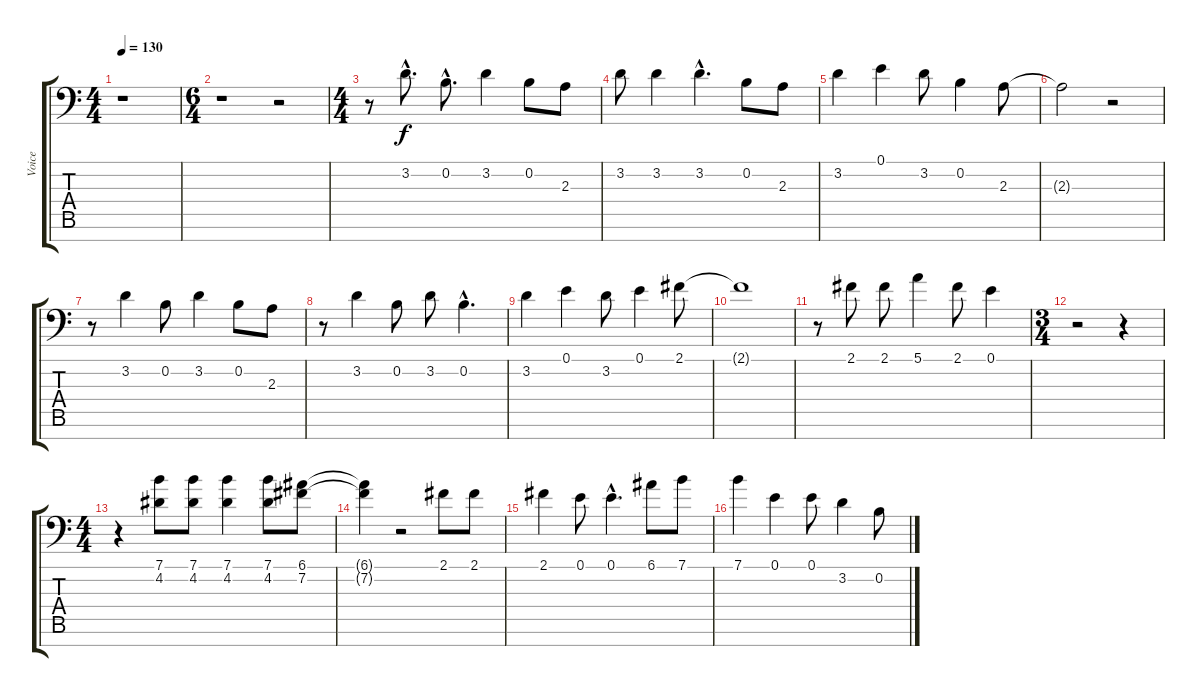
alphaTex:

\track ("Voice" "Voice") {instrument lead6voice}
\staff {score tabs}
\tuning (E4 B3 G3 D3 A2 E2 C-1) {hide}
\ts (4 4)
\tempo 130
\clef f4
\ks c
r.1{dy f} |
\ts (6 4)
r.1 r.2 |
\ts (4 4)
r.8 3.2{hac}.8{d} 0.2{hac}.8{d} 3.2.4 0.2.8 2.3.8 |
3.2.8 3.2.4 3.2{hac}.4{d} 0.2.8 2.3.8 |
3.2.4 0.1.4 3.2.8 0.2.4 2.3.8 |
2.3{t}.2 r.2 |
r.8 3.2.4 0.2.8 3.2.4 0.2.8 2.3.8 |
r.8 3.2.4 0.2.8 3.2.8 0.2{hac}.4{d} |
3.2.4 0.1.4 3.2.8 0.1.4 2.1.8 |
2.1{t}.1 |
r.8 2.1.8 2.1.8 5.1.4 2.1.8 0.1.4 |
\ts (3 4)
r.2 r.4 |
\ts (4 4)
r.4 (7.1 4.2).8 (7.1 4.2).8 (7.1 4.2).4 (7.1 4.2).8 (6.1 7.2).8 |
(6.1{t} 7.2{t}).4 r.2 2.1.8 2.1.8 |
2.1.4 0.1.8 0.1{hac}.4{d} 6.1.8 7.1.8 |
7.1.4 0.1.4 0.1.8 3.2.4 0.2.8
